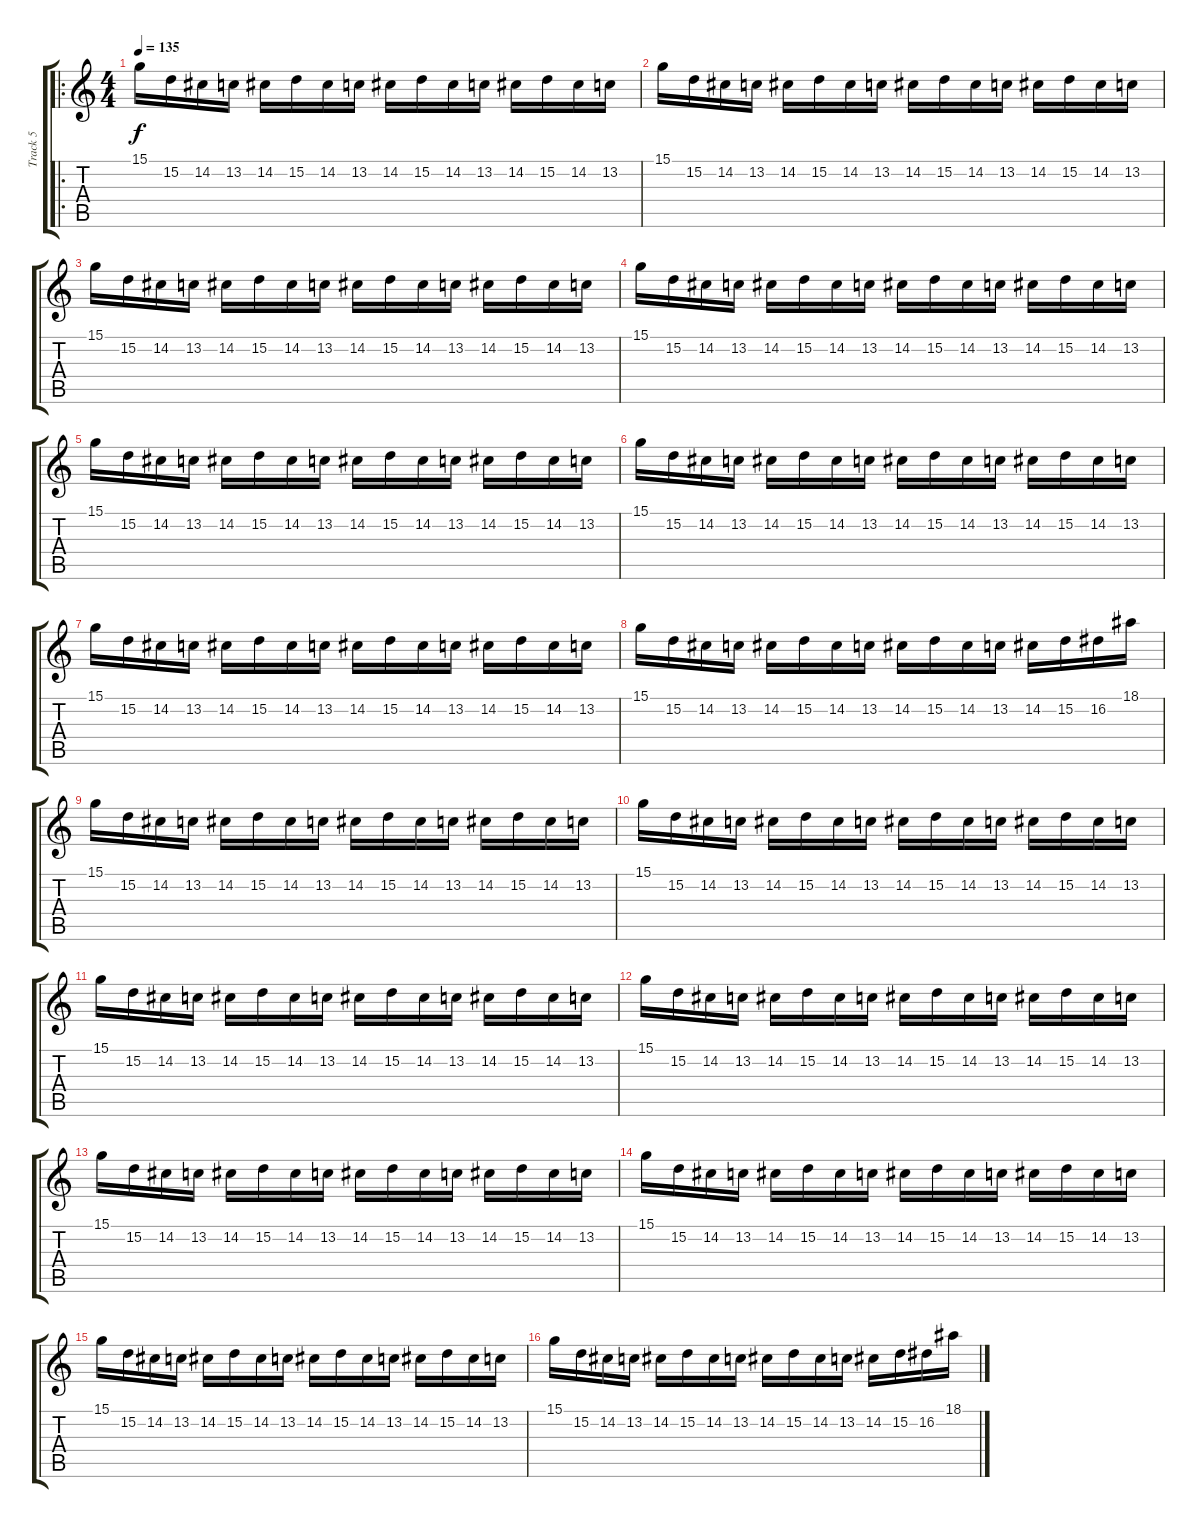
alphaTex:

\track ("Track 5" "Track 5") {instrument drawbarorgan}
\staff {score tabs}
\tuning (E4 B3 G3 D3 A2 E2) {hide}
\ro
\ts (4 4)
\tempo 135
\clef g2
\ks c
15.1.16{dy f} 15.2.16 14.2.16 13.2.16 14.2.16 15.2.16 14.2.16 13.2.16 14.2.16 15.2.16 14.2.16 13.2.16 14.2.16 15.2.16 14.2.16 13.2.16 |
15.1.16 15.2.16 14.2.16 13.2.16 14.2.16 15.2.16 14.2.16 13.2.16 14.2.16 15.2.16 14.2.16 13.2.16 14.2.16 15.2.16 14.2.16 13.2.16 |
15.1.16 15.2.16 14.2.16 13.2.16 14.2.16 15.2.16 14.2.16 13.2.16 14.2.16 15.2.16 14.2.16 13.2.16 14.2.16 15.2.16 14.2.16 13.2.16 |
15.1.16 15.2.16 14.2.16 13.2.16 14.2.16 15.2.16 14.2.16 13.2.16 14.2.16 15.2.16 14.2.16 13.2.16 14.2.16 15.2.16 14.2.16 13.2.16 |
15.1.16 15.2.16 14.2.16 13.2.16 14.2.16 15.2.16 14.2.16 13.2.16 14.2.16 15.2.16 14.2.16 13.2.16 14.2.16 15.2.16 14.2.16 13.2.16 |
15.1.16 15.2.16 14.2.16 13.2.16 14.2.16 15.2.16 14.2.16 13.2.16 14.2.16 15.2.16 14.2.16 13.2.16 14.2.16 15.2.16 14.2.16 13.2.16 |
15.1.16 15.2.16 14.2.16 13.2.16 14.2.16 15.2.16 14.2.16 13.2.16 14.2.16 15.2.16 14.2.16 13.2.16 14.2.16 15.2.16 14.2.16 13.2.16 |
15.1.16 15.2.16 14.2.16 13.2.16 14.2.16 15.2.16 14.2.16 13.2.16 14.2.16 15.2.16 14.2.16 13.2.16 14.2.16 15.2.16 16.2.16 18.1.16 |
15.1.16 15.2.16 14.2.16 13.2.16 14.2.16 15.2.16 14.2.16 13.2.16 14.2.16 15.2.16 14.2.16 13.2.16 14.2.16 15.2.16 14.2.16 13.2.16 |
15.1.16 15.2.16 14.2.16 13.2.16 14.2.16 15.2.16 14.2.16 13.2.16 14.2.16 15.2.16 14.2.16 13.2.16 14.2.16 15.2.16 14.2.16 13.2.16 |
15.1.16 15.2.16 14.2.16 13.2.16 14.2.16 15.2.16 14.2.16 13.2.16 14.2.16 15.2.16 14.2.16 13.2.16 14.2.16 15.2.16 14.2.16 13.2.16 |
15.1.16 15.2.16 14.2.16 13.2.16 14.2.16 15.2.16 14.2.16 13.2.16 14.2.16 15.2.16 14.2.16 13.2.16 14.2.16 15.2.16 14.2.16 13.2.16 |
15.1.16 15.2.16 14.2.16 13.2.16 14.2.16 15.2.16 14.2.16 13.2.16 14.2.16 15.2.16 14.2.16 13.2.16 14.2.16 15.2.16 14.2.16 13.2.16 |
15.1.16 15.2.16 14.2.16 13.2.16 14.2.16 15.2.16 14.2.16 13.2.16 14.2.16 15.2.16 14.2.16 13.2.16 14.2.16 15.2.16 14.2.16 13.2.16 |
15.1.16 15.2.16 14.2.16 13.2.16 14.2.16 15.2.16 14.2.16 13.2.16 14.2.16 15.2.16 14.2.16 13.2.16 14.2.16 15.2.16 14.2.16 13.2.16 |
15.1.16 15.2.16 14.2.16 13.2.16 14.2.16 15.2.16 14.2.16 13.2.16 14.2.16 15.2.16 14.2.16 13.2.16 14.2.16 15.2.16 16.2.16 18.1.16
